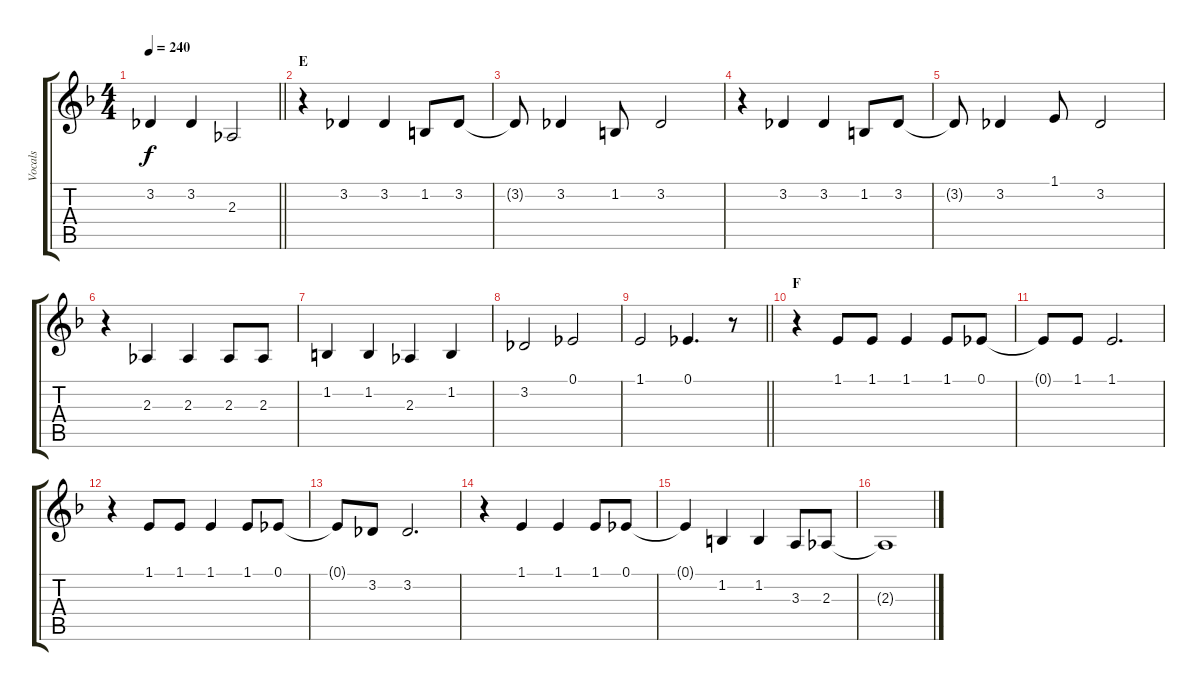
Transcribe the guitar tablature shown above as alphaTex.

\track ("Vocals" "Vocals") {instrument voiceoohs}
\staff {score tabs}
\tuning (Eb4 Bb3 Gb3 Db3 Ab2 Eb2) {hide}
\ts (4 4)
\tempo 240
\clef g2
\barLineRight lightlight
\ks f
3.2.4{dy f} 3.2.4 2.3.2 |
\section ("" "E")
r.4 3.2.4 3.2.4 1.2.8 3.2.8 |
3.2{t}.8 3.2.4 1.2.8 3.2.2 |
r.4 3.2.4 3.2.4 1.2.8 3.2.8 |
3.2{t}.8 3.2.4 1.1.8 3.2.2 |
r.4 2.3.4 2.3.4 2.3.8 2.3.8 |
1.2.4 1.2.4 2.3.4 1.2.4 |
3.2.2 0.1.2 |
\barLineRight lightlight
1.1.2 0.1.4{d} r.8 |
\section ("" "F")
r.4 1.1.8 1.1.8 1.1.4 1.1.8 0.1.8 |
0.1{t}.8 1.1.8 1.1.2{d} |
r.4 1.1.8 1.1.8 1.1.4 1.1.8 0.1.8 |
0.1{t}.8 3.2.8 3.2.2{d} |
r.4 1.1.4 1.1.4 1.1.8 0.1.8 |
0.1{t}.4 1.2.4 1.2.4 3.3.8 2.3.8 |
2.3{t}.1
